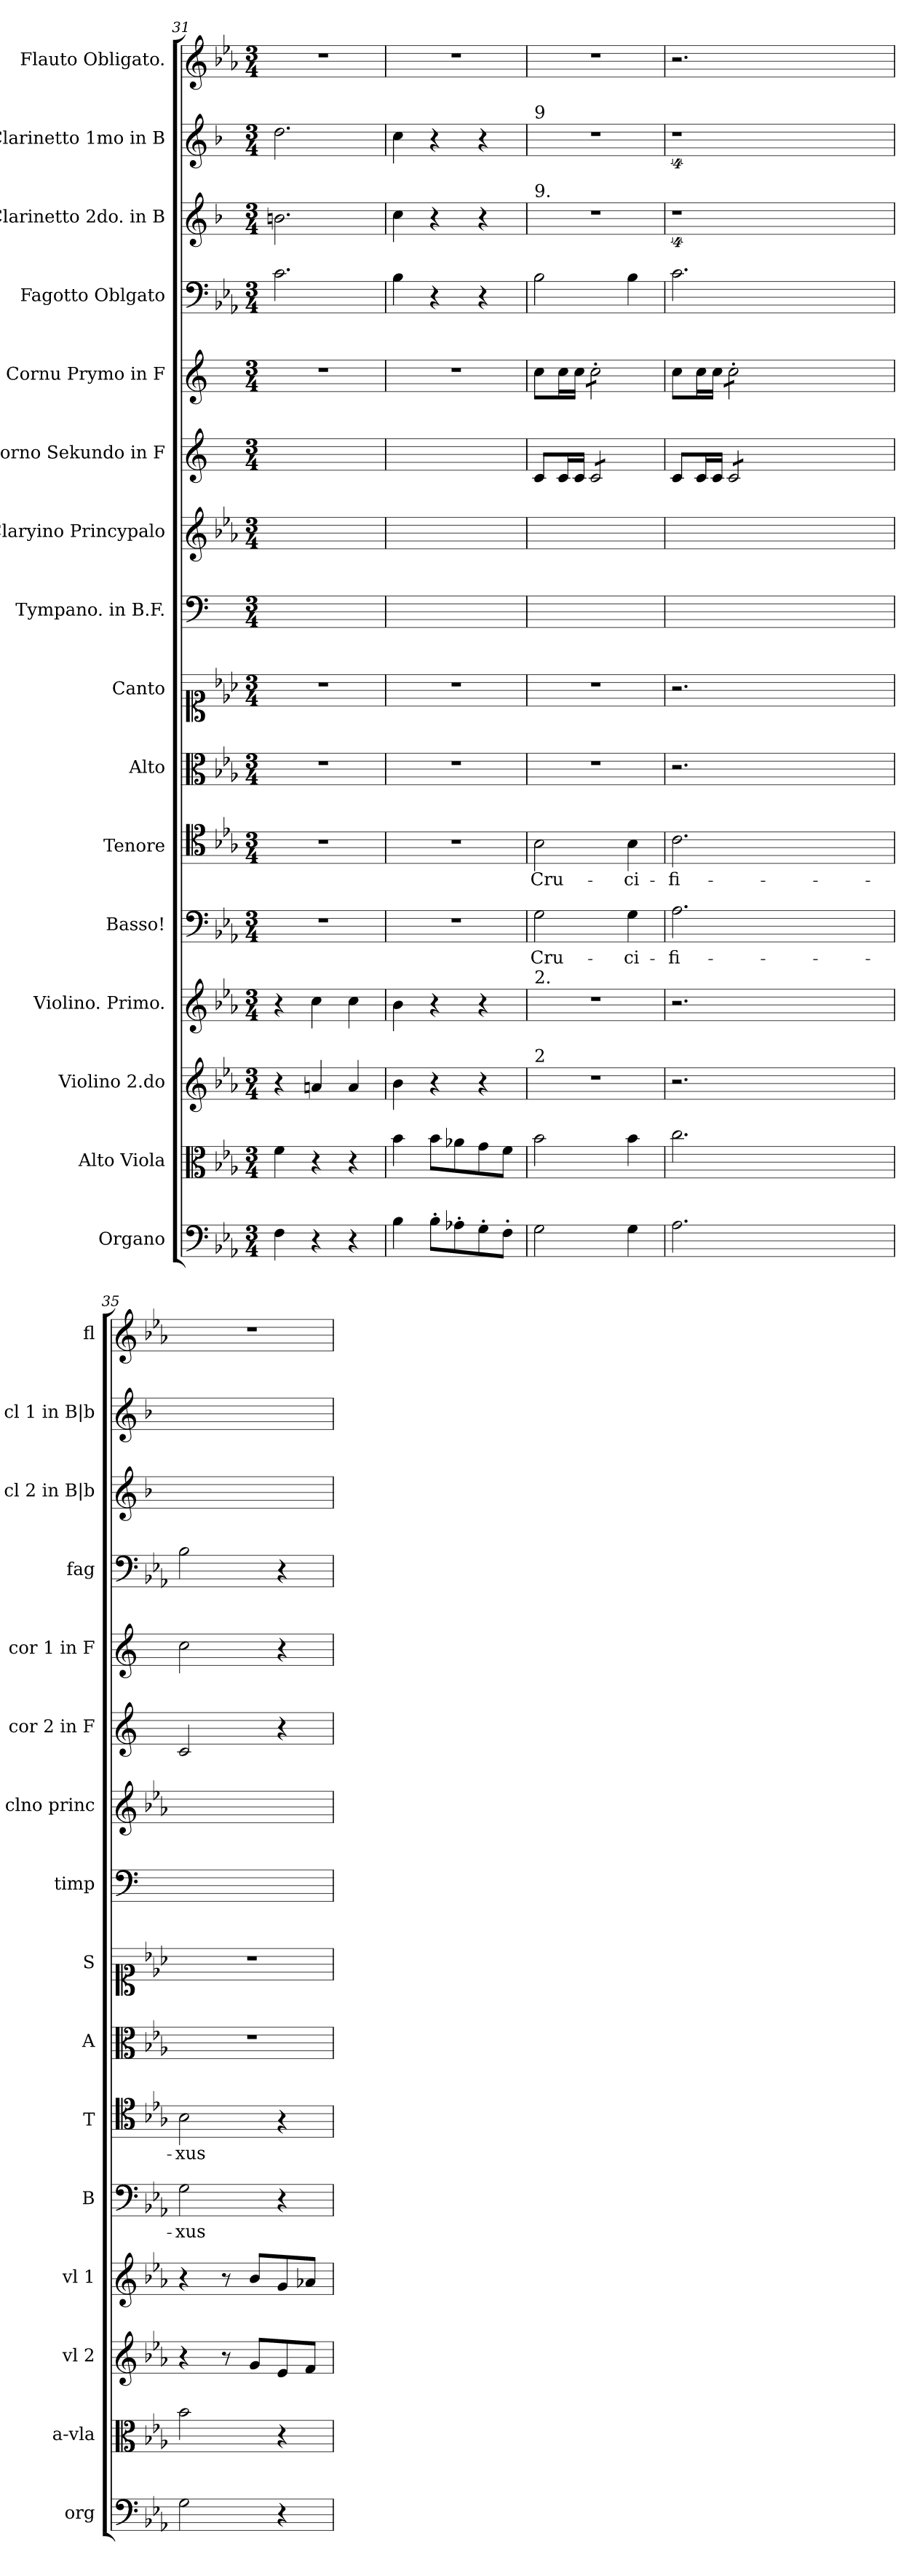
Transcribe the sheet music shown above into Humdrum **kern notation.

**kern	**kern	**kern	**kern	**kern	**text	**kern	**text	**kern	**kern	**kern	**kern	**kern	**kern	**kern	**kern	**kern	**kern
*part16	*part15	*part14	*part13	*part12	*part12	*part11	*part11	*part10	*part9	*part8	*part7	*part6	*part5	*part4	*part3	*part2	*part1
*staff16	*staff15	*staff14	*staff13	*staff12	*staff12	*staff11	*staff11	*staff10	*staff9	*staff8	*staff7	*staff6	*staff5	*staff4	*staff3	*staff2	*staff1
*I"Organo	*I"Alto Viola	*I"Violino 2.do	*I"Violino. Primo.	*I"Basso!	*	*I"Tenore	*	*I"Alto	*I"Canto	*I"Tympano. in B.F.	*I"Claryino Princypalo	*I"Corno Sekundo in F	*I"Cornu Prymo in F	*I"Fagotto Oblgato	*I"Clarinetto 2do. in B	*I"Clarinetto 1mo in B	*I"Flauto Obligato.
*I'org	*I'a-vla	*I'vl 2	*I'vl 1	*I'B	*	*I'T	*	*I'A	*I'S	*I'timp	*I'clno princ	*I'cor 2 in F	*I'cor 1 in F	*I'fag	*I'cl 2 in B|b	*I'cl 1 in B|b	*I'fl
*clefF4	*clefC3	*clefG2	*clefG2	*clefF4	*	*clefC4	*	*clefC3	*clefC1	*clefF4	*clefG2	*clefG2	*clefG2	*clefF4	*clefG2	*clefG2	*clefG2
*	*	*	*	*	*	*	*	*	*	*ITrd-2c-3	*	*ITrd-2c-3	*ITrd-2c-3	*	*ITrd1c2	*ITrd1c2	*
*k[b-e-a-]	*k[b-e-a-]	*k[b-e-a-]	*k[b-e-a-]	*k[b-e-a-]	*	*k[b-e-a-]	*	*k[b-e-a-]	*k[b-e-a-]	*k[b-e-a-]	*k[b-e-a-]	*k[b-e-a-]	*k[b-e-a-]	*k[b-e-a-]	*k[b-e-a-]	*k[b-e-a-]	*k[b-e-a-]
*E-:	*E-:	*E-:	*E-:	*E-:	*	*E-:	*	*E-:	*E-:	*	*E-:	*	*	*E-:	*E-:	*E-:	*E-:
*M3/4	*M3/4	*M3/4	*M3/4	*M3/4	*	*M3/4	*	*M3/4	*M3/4	*M3/4	*M3/4	*M3/4	*M3/4	*M3/4	*M3/4	*M3/4	*M3/4
=31	=31	=31	=31	=31	=31	=31	=31	=31	=31	=31	=31	=31	=31	=31	=31	=31	=31
4F\	4f\	4r	4r	2.r	.	2.r	.	2.r	2.r	2.ryy	2.ryy	2.ryy	2.r	2.c\	2.an\	2.cc\	2.r
4r	4r	4an/	4cc\	.	.	.	.	.	.	.	.	.	.	.	.	.	.
4r	4r	4a/	4cc\	.	.	.	.	.	.	.	.	.	.	.	.	.	.
=32	=32	=32	=32	=32	=32	=32	=32	=32	=32	=32	=32	=32	=32	=32	=32	=32	=32
4B-\	4b-\	4b-\	4b-\	2.r	.	2.r	.	2.r	2.r	2.ryy	2.ryy	2.ryy	2.r	4B-\	4b-\	4b-\	2.r
8B-'\L	8b-\L	4r	4r	.	.	.	.	.	.	.	.	.	.	4r	4r	4r	.
8A-X'\	8a-X\	.	.	.	.	.	.	.	.	.	.	.	.	.	.	.	.
8G'\	8g\	4r	4r	.	.	.	.	.	.	.	.	.	.	4r	4r	4r	.
8F'\J	8f\J	.	.	.	.	.	.	.	.	.	.	.	.	.	.	.	.
=33	=33	=33	=33	=33	=33	=33	=33	=33	=33	=33	=33	=33	=33	=33	=33	=33	=33
!	!	!	!	!	!	!	!	!	!	!	!	!	!	!	!	!LO:TX:a:t=9	!
!	!	!	!	!	!	!	!	!	!	!	!	!	!	!	!LO:TX:a:t=9.	!	!
!	!	!	!LO:TX:a:t=2.	!	!	!	!	!	!	!	!	!	!	!	!	!	!
!	!	!LO:TX:a:t=2	!	!	!	!	!	!	!	!	!	!	!	!	!	!	!
2G\	2b-\	2.r	2.r	2G\	Cru-	2B-\	Cru-	2.r	2.r	2.ryy	2.ryy	8e-/L	8ee-\L	2B-\	2.r	2.r	2.r
.	.	.	.	.	.	.	.	.	.	.	.	16e-/L	16ee-\L	.	.	.	.
.	.	.	.	.	.	.	.	.	.	.	.	16e-/JJ	16ee-\JJ	.	.	.	.
!	!	!	!	!	!	!	!	!	!	!	!	!	!LO:TX:a:t=....	!	!	!	!
*	*	*	*	*	*	*	*	*	*	*	*	*tremolo	*	*	*	*	*
*	*	*	*	*	*	*	*	*	*	*	*	*	*tremolo	*	*	*	*
.	.	.	.	.	.	.	.	.	.	.	.	8e-/L	8ee-'\L	.	.	.	.
.	.	.	.	.	.	.	.	.	.	.	.	8e-/	8ee-'\	.	.	.	.
4G\	4b-\	.	.	4G\	-ci-	4B-\	-ci-	.	.	.	.	8e-/	8ee-'\	4B-\	.	.	.
.	.	.	.	.	.	.	.	.	.	.	.	8e-/J	8ee-'\J	.	.	.	.
*	*	*	*	*	*	*	*	*	*	*	*	*	*Xtremolo	*	*	*	*
*	*	*	*	*	*	*	*	*	*	*	*	*Xtremolo	*	*	*	*	*
=34	=34	=34	=34	=34	=34	=34	=34	=34	=34	=34	=34	=34	=34	=34	=34	=34	=34
2.A-\	2.cc\	2.r	2.r	2.A-\	-fi-	2.c\	-fi-	2.r	2.r	2.ryy	2.ryy	8e-/L	8ee-\L	2.c\	4%9r	4%9r	2.r
.	.	.	.	.	.	.	.	.	.	.	.	16e-/L	16ee-\L	.	.	.	.
.	.	.	.	.	.	.	.	.	.	.	.	16e-/JJ	16ee-\JJ	.	.	.	.
!	!	!	!	!	!	!	!	!	!	!	!	!	!LO:TX:a:t=....	!	!	!	!
*	*	*	*	*	*	*	*	*	*	*	*	*tremolo	*	*	*	*	*
*	*	*	*	*	*	*	*	*	*	*	*	*	*tremolo	*	*	*	*
.	.	.	.	.	.	.	.	.	.	.	.	8e-/L	8ee-'\L	.	.	.	.
.	.	.	.	.	.	.	.	.	.	.	.	8e-/	8ee-'\	.	.	.	.
.	.	.	.	.	.	.	.	.	.	.	.	8e-/	8ee-'\	.	.	.	.
.	.	.	.	.	.	.	.	.	.	.	.	8e-/J	8ee-'\J	.	.	.	.
*	*	*	*	*	*	*	*	*	*	*	*	*	*Xtremolo	*	*	*	*
*	*	*	*	*	*	*	*	*	*	*	*	*Xtremolo	*	*	*	*	*
1.ryy	1.ryy	1.ryy	1.ryy	1.ryy	.	1.ryy	.	1.ryy	1.ryy	1.ryy	1.ryy	1.ryy	1.ryy	1.ryy	.	.	1.ryy
=35	=35	=35	=35	=35	=35	=35	=35	=35	=35	=35	=35	=35	=35	=35	=35	=35	=35
2G\	2b-\	4r	4r	2G\	-xus	2B-\	-xus	2.r	2.r	2.ryy	2.ryy	2e-/	2ee-\	2B-\	2.ryy	2.ryy	2.r
.	.	8r	8r	.	.	.	.	.	.	.	.	.	.	.	.	.	.
.	.	8g/L	8b-/L	.	.	.	.	.	.	.	.	.	.	.	.	.	.
4r	4r	8e-/	8g/	4r	.	4r	.	.	.	.	.	4r	4r	4r	.	.	.
.	.	8f/J	8a-X/J	.	.	.	.	.	.	.	.	.	.	.	.	.	.
=	=	=	=	=	=	=	=	=	=	=	=	=	=	=	=	=	=
*-	*-	*-	*-	*-	*-	*-	*-	*-	*-	*-	*-	*-	*-	*-	*-	*-	*-
